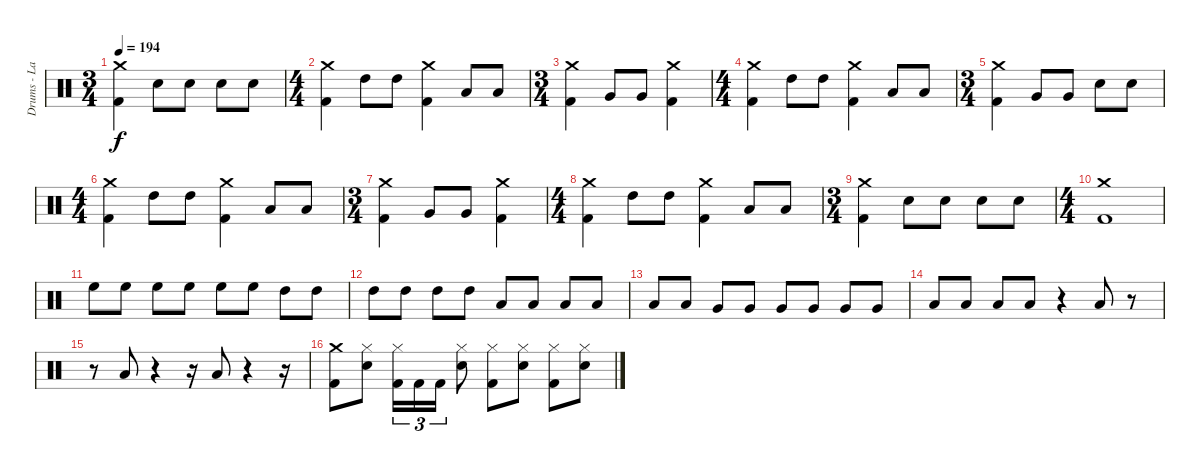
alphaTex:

\track ("Drums - Lars" "Drums - La") {instrument percussion}
\staff {score}
\articulation defaults
\ts (3 4)
\tempo 194
\clef neutral
\ks c
("Crash medium (hit)" "Kick (hit) 2").4{dy f} "Snare (hit) 2".8 "Snare (hit) 2".8 "Snare (hit) 2".8 "Snare (hit) 2".8 |
\ts (4 4)
("Crash medium (hit)" "Kick (hit) 2").4 "High Tom (hit)".8 "High Tom (hit)".8 ("Crash medium (hit)" "Kick (hit) 2").4 "Low Tom (hit)".8 "Low Tom (hit)".8 |
\ts (3 4)
("Crash medium (hit)" "Kick (hit) 2").4 "Very Low Tom (hit)".8 "Very Low Tom (hit)".8 ("Crash medium (hit)" "Kick (hit) 2").4 |
\ts (4 4)
("Crash medium (hit)" "Kick (hit) 2").4 "High Tom (hit)".8 "High Tom (hit)".8 ("Crash medium (hit)" "Kick (hit) 2").4 "Low Tom (hit)".8 "Low Tom (hit)".8 |
\ts (3 4)
("Crash medium (hit)" "Kick (hit) 2").4 "Very Low Tom (hit)".8 "Very Low Tom (hit)".8 "Snare (hit) 2".8 "Snare (hit) 2".8 |
\ts (4 4)
("Crash medium (hit)" "Kick (hit) 2").4 "High Tom (hit)".8 "High Tom (hit)".8 ("Crash medium (hit)" "Kick (hit) 2").4 "Low Tom (hit)".8 "Low Tom (hit)".8 |
\ts (3 4)
("Crash medium (hit)" "Kick (hit) 2").4 "Very Low Tom (hit)".8 "Very Low Tom (hit)".8 ("Crash medium (hit)" "Kick (hit) 2").4 |
\ts (4 4)
("Crash medium (hit)" "Kick (hit) 2").4 "High Tom (hit)".8 "High Tom (hit)".8 ("Crash medium (hit)" "Kick (hit) 2").4 "Low Tom (hit)".8 "Low Tom (hit)".8 |
\ts (3 4)
("Crash medium (hit)" "Kick (hit) 2").4 "Snare (hit) 2".8 "Snare (hit) 2".8 "Snare (hit) 2".8 "Snare (hit) 2".8 |
\ts (4 4)
("Crash medium (hit)" "Kick (hit) 2").1 |
"High Floor Tom (hit)".8 "High Floor Tom (hit)".8 "High Floor Tom (hit)".8 "High Floor Tom (hit)".8 "High Floor Tom (hit)".8 "High Floor Tom (hit)".8 "High Tom (hit)".8 "High Tom (hit)".8 |
"High Tom (hit)".8 "High Tom (hit)".8 "High Tom (hit)".8 "High Tom (hit)".8 "Low Tom (hit)".8 "Low Tom (hit)".8 "Low Tom (hit)".8 "Low Tom (hit)".8 |
"Low Tom (hit)".8 "Low Tom (hit)".8 "Very Low Tom (hit)".8 "Very Low Tom (hit)".8 "Very Low Tom (hit)".8 "Very Low Tom (hit)".8 "Very Low Tom (hit)".8 "Very Low Tom (hit)".8 |
"Low Floor Tom (hit)".8 "Low Floor Tom (hit)".8 "Low Floor Tom (hit)".8 "Low Floor Tom (hit)".8 r.4 "Low Floor Tom (hit)".8 r.8 |
r.8 "Low Floor Tom (hit)".8 r.4 r.16 "Low Floor Tom (hit)".8 r.4 r.16 |
("Crash medium (hit)" "Kick (hit) 2").8 ("Hi-Hat (closed)" "Snare (hit) 2").8 ("Hi-Hat (closed)" "Kick (hit) 2").16{tu (3 2)} "Kick (hit) 2".16{tu (3 2)} "Kick (hit) 2".16{tu (3 2)} ("Hi-Hat (closed)" "Snare (hit) 2").8 ("Hi-Hat (closed)" "Kick (hit) 2").8 ("Hi-Hat (closed)" "Snare (hit) 2").8 ("Hi-Hat (closed)" "Kick (hit) 2").8 ("Hi-Hat (closed)" "Snare (hit) 2").8
